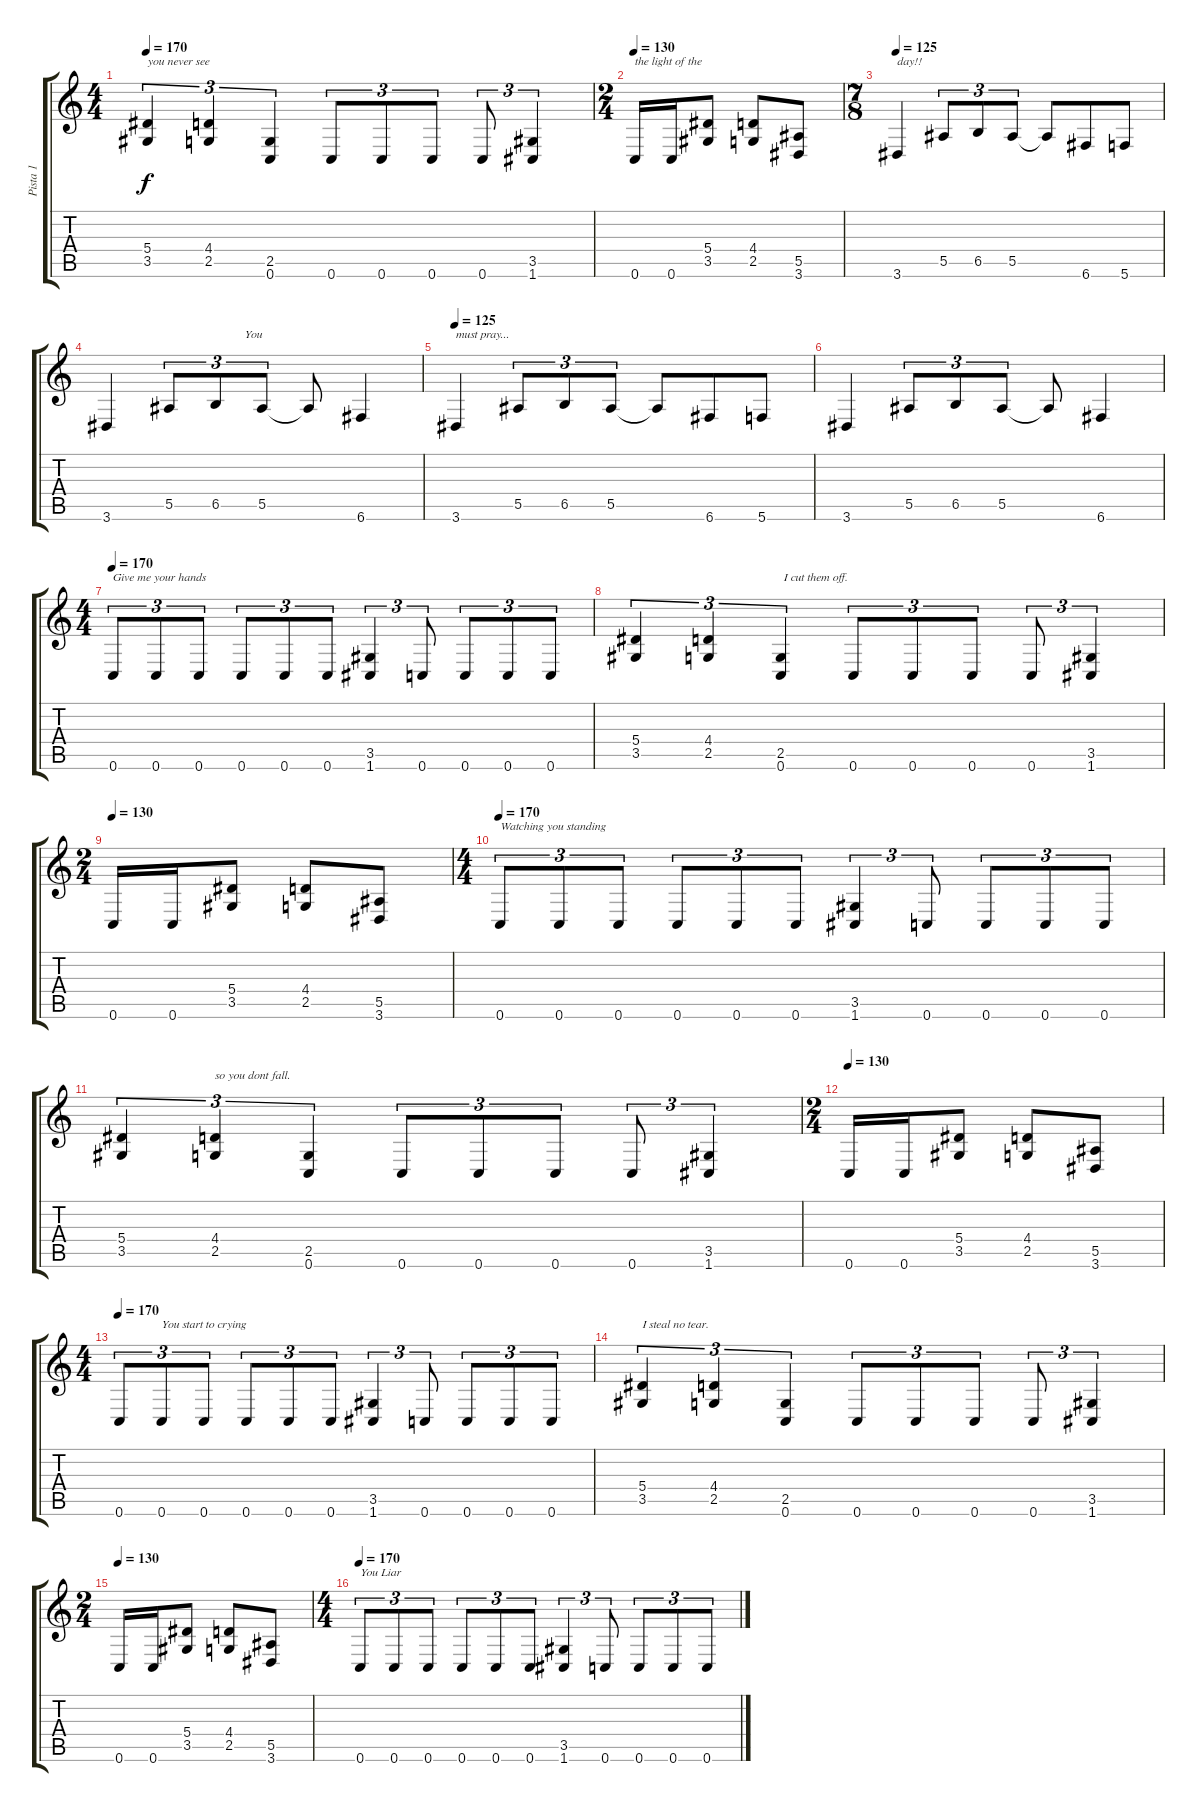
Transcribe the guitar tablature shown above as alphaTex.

\track ("Pista 1" "Pista 1") {instrument distortionguitar}
\staff {score tabs}
\tuning (C4 G3 Eb3 Bb2 F2 C2) {hide}
\ts (4 4)
\tempo 170
\clef g2
\ks c
(5.4 3.5).4{tu (3 2) txt "you never see " dy f} (4.4 2.5).4{tu (3 2)} (2.5 0.6).4{tu (3 2)} 0.6.8{tu (3 2)} 0.6.8{tu (3 2)} 0.6.8{tu (3 2)} 0.6.8{tu (3 2)} (3.5 1.6).4{tu (3 2)} |
\ts (2 4)
\tempo 130
0.6.16{txt "the light of the "} 0.6.16 (5.4 3.5).8 (4.4 2.5).8 (5.5 3.6).8 |
\ts (7 8)
\tempo 125
3.6.4{txt "day!!"} 5.5.8{tu (3 2)} 6.5.8{tu (3 2)} 5.5.8{tu (3 2)} 5.5{t}.8 6.6.8 5.6.8 |
3.6.4{txt "                                              You "} 5.5.8{tu (3 2)} 6.5.8{tu (3 2)} 5.5.8{tu (3 2)} 5.5{t}.8 6.6.4 |
\tempo 125
3.6.4{txt "must pray..."} 5.5.8{tu (3 2)} 6.5.8{tu (3 2)} 5.5.8{tu (3 2)} 5.5{t}.8 6.6.8 5.6.8 |
3.6.4 5.5.8{tu (3 2)} 6.5.8{tu (3 2)} 5.5.8{tu (3 2)} 5.5{t}.8 6.6.4 |
\ts (4 4)
\tempo 170
0.6.8{tu (3 2) txt "Give me your hands"} 0.6.8{tu (3 2)} 0.6.8{tu (3 2)} 0.6.8{tu (3 2)} 0.6.8{tu (3 2)} 0.6.8{tu (3 2)} (3.5 1.6).4{tu (3 2)} 0.6.8{tu (3 2)} 0.6.8{tu (3 2)} 0.6.8{tu (3 2)} 0.6.8{tu (3 2)} |
(5.4 3.5).4{tu (3 2)} (4.4 2.5).4{tu (3 2)} (2.5 0.6).4{tu (3 2) txt " I cut them off."} 0.6.8{tu (3 2)} 0.6.8{tu (3 2)} 0.6.8{tu (3 2)} 0.6.8{tu (3 2)} (3.5 1.6).4{tu (3 2)} |
\ts (2 4)
\tempo 130
0.6.16 0.6.16 (5.4 3.5).8 (4.4 2.5).8 (5.5 3.6).8 |
\ts (4 4)
\tempo 170
0.6.8{tu (3 2) txt "Watching you standing"} 0.6.8{tu (3 2)} 0.6.8{tu (3 2)} 0.6.8{tu (3 2)} 0.6.8{tu (3 2)} 0.6.8{tu (3 2)} (3.5 1.6).4{tu (3 2)} 0.6.8{tu (3 2)} 0.6.8{tu (3 2)} 0.6.8{tu (3 2)} 0.6.8{tu (3 2)} |
(5.4 3.5).4{tu (3 2)} (4.4 2.5).4{tu (3 2) txt "so you dont fall."} (2.5 0.6).4{tu (3 2)} 0.6.8{tu (3 2)} 0.6.8{tu (3 2)} 0.6.8{tu (3 2)} 0.6.8{tu (3 2)} (3.5 1.6).4{tu (3 2)} |
\ts (2 4)
\tempo 130
0.6.16 0.6.16 (5.4 3.5).8 (4.4 2.5).8 (5.5 3.6).8 |
\ts (4 4)
\tempo 170
0.6.8{tu (3 2)} 0.6.8{tu (3 2) txt "You start to crying"} 0.6.8{tu (3 2)} 0.6.8{tu (3 2)} 0.6.8{tu (3 2)} 0.6.8{tu (3 2)} (3.5 1.6).4{tu (3 2)} 0.6.8{tu (3 2)} 0.6.8{tu (3 2)} 0.6.8{tu (3 2)} 0.6.8{tu (3 2)} |
(5.4 3.5).4{tu (3 2) txt "I steal no tear."} (4.4 2.5).4{tu (3 2)} (2.5 0.6).4{tu (3 2)} 0.6.8{tu (3 2)} 0.6.8{tu (3 2)} 0.6.8{tu (3 2)} 0.6.8{tu (3 2)} (3.5 1.6).4{tu (3 2)} |
\ts (2 4)
\tempo 130
0.6.16 0.6.16 (5.4 3.5).8 (4.4 2.5).8 (5.5 3.6).8 |
\ts (4 4)
\tempo 170
0.6.8{tu (3 2) txt "You Liar"} 0.6.8{tu (3 2)} 0.6.8{tu (3 2)} 0.6.8{tu (3 2)} 0.6.8{tu (3 2)} 0.6.8{tu (3 2)} (3.5 1.6).4{tu (3 2)} 0.6.8{tu (3 2)} 0.6.8{tu (3 2)} 0.6.8{tu (3 2)} 0.6.8{tu (3 2)}
